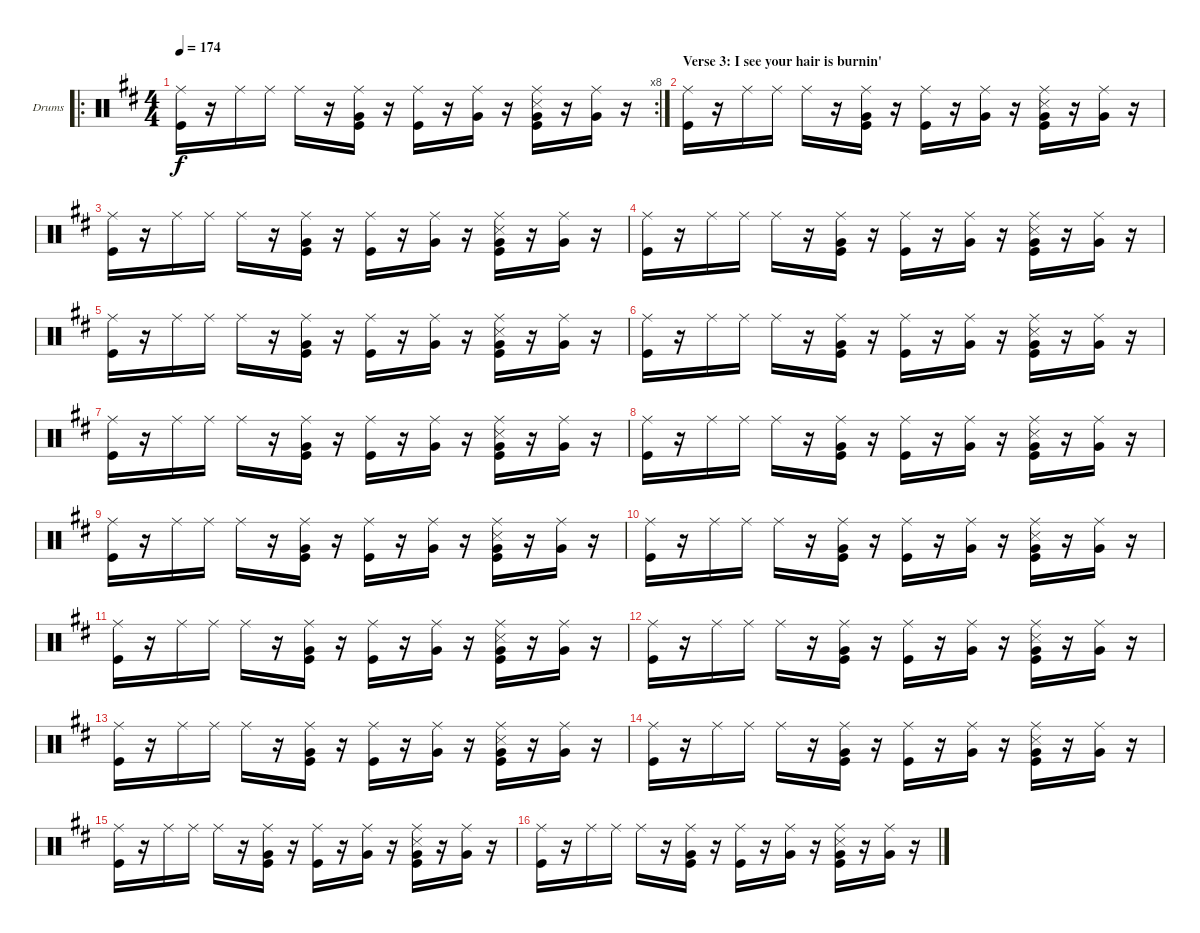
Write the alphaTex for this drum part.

\bracketExtendMode groupsimilarinstruments
\firstSystemTrackNameOrientation horizontal
\otherSystemsTrackNameOrientation horizontal
\track ("Drumkit" "Drums") {instrument percussion}
\staff {score}
\articulation defaults
\ro
\rc 8
\ts (4 4)
\tempo 174
\clef neutral
\scale
0.360437
\ks d
("Kick (hit)" "Ride (middle)").16{dy f} r.16 "Ride (middle)".16 "Ride (middle)".16 "Ride (middle)".16 r.16 ("Very Low Tom (hit)" "Kick (hit)" "Ride (middle)").16 r.16 ("Kick (hit)" "Ride (middle)").16 r.16 ("Very Low Tom (hit)" "Ride (middle)").16 r.16 ("Very Low Tom (hit)" "Kick (hit)" "Snare (side stick) 3" "Ride (middle)").16 r.16 ("Very Low Tom (hit)" "Ride (middle)").16 r.16 |
\section ("" "Verse 3: I see your hair is burnin'")
\scale
0.338592 ("Kick (hit)" "Ride (middle)").16 r.16 "Ride (middle)".16 "Ride (middle)".16 "Ride (middle)".16 r.16 ("Very Low Tom (hit)" "Kick (hit)" "Ride (middle)").16 r.16 ("Kick (hit)" "Ride (middle)").16 r.16 ("Very Low Tom (hit)" "Ride (middle)").16 r.16 ("Very Low Tom (hit)" "Kick (hit)" "Snare (side stick) 3" "Ride (middle)").16 r.16 ("Very Low Tom (hit)" "Ride (middle)").16 r.16 |
\scale
0.333333 ("Kick (hit)" "Ride (middle)").16 r.16 "Ride (middle)".16 "Ride (middle)".16 "Ride (middle)".16 r.16 ("Very Low Tom (hit)" "Kick (hit)" "Ride (middle)").16 r.16 ("Kick (hit)" "Ride (middle)").16 r.16 ("Very Low Tom (hit)" "Ride (middle)").16 r.16 ("Very Low Tom (hit)" "Kick (hit)" "Snare (side stick) 3" "Ride (middle)").16 r.16 ("Very Low Tom (hit)" "Ride (middle)").16 r.16 |
\scale
0.333333 ("Kick (hit)" "Ride (middle)").16 r.16 "Ride (middle)".16 "Ride (middle)".16 "Ride (middle)".16 r.16 ("Very Low Tom (hit)" "Kick (hit)" "Ride (middle)").16 r.16 ("Kick (hit)" "Ride (middle)").16 r.16 ("Very Low Tom (hit)" "Ride (middle)").16 r.16 ("Very Low Tom (hit)" "Kick (hit)" "Snare (side stick) 3" "Ride (middle)").16 r.16 ("Very Low Tom (hit)" "Ride (middle)").16 r.16 |
\scale
0.333333 ("Kick (hit)" "Ride (middle)").16 r.16 "Ride (middle)".16 "Ride (middle)".16 "Ride (middle)".16 r.16 ("Very Low Tom (hit)" "Kick (hit)" "Ride (middle)").16 r.16 ("Kick (hit)" "Ride (middle)").16 r.16 ("Very Low Tom (hit)" "Ride (middle)").16 r.16 ("Very Low Tom (hit)" "Kick (hit)" "Snare (side stick) 3" "Ride (middle)").16 r.16 ("Very Low Tom (hit)" "Ride (middle)").16 r.16 |
\scale
0.333333 ("Kick (hit)" "Ride (middle)").16 r.16 "Ride (middle)".16 "Ride (middle)".16 "Ride (middle)".16 r.16 ("Very Low Tom (hit)" "Kick (hit)" "Ride (middle)").16 r.16 ("Kick (hit)" "Ride (middle)").16 r.16 ("Very Low Tom (hit)" "Ride (middle)").16 r.16 ("Very Low Tom (hit)" "Kick (hit)" "Snare (side stick) 3" "Ride (middle)").16 r.16 ("Very Low Tom (hit)" "Ride (middle)").16 r.16 |
\scale
0.333333 ("Kick (hit)" "Ride (middle)").16 r.16 "Ride (middle)".16 "Ride (middle)".16 "Ride (middle)".16 r.16 ("Very Low Tom (hit)" "Kick (hit)" "Ride (middle)").16 r.16 ("Kick (hit)" "Ride (middle)").16 r.16 ("Very Low Tom (hit)" "Ride (middle)").16 r.16 ("Very Low Tom (hit)" "Kick (hit)" "Snare (side stick) 3" "Ride (middle)").16 r.16 ("Very Low Tom (hit)" "Ride (middle)").16 r.16 |
\scale
0.333333 ("Kick (hit)" "Ride (middle)").16 r.16 "Ride (middle)".16 "Ride (middle)".16 "Ride (middle)".16 r.16 ("Very Low Tom (hit)" "Kick (hit)" "Ride (middle)").16 r.16 ("Kick (hit)" "Ride (middle)").16 r.16 ("Very Low Tom (hit)" "Ride (middle)").16 r.16 ("Very Low Tom (hit)" "Kick (hit)" "Snare (side stick) 3" "Ride (middle)").16 r.16 ("Very Low Tom (hit)" "Ride (middle)").16 r.16 |
\scale
0.333333 ("Kick (hit)" "Ride (middle)").16 r.16 "Ride (middle)".16 "Ride (middle)".16 "Ride (middle)".16 r.16 ("Very Low Tom (hit)" "Kick (hit)" "Ride (middle)").16 r.16 ("Kick (hit)" "Ride (middle)").16 r.16 ("Very Low Tom (hit)" "Ride (middle)").16 r.16 ("Very Low Tom (hit)" "Kick (hit)" "Snare (side stick) 3" "Ride (middle)").16 r.16 ("Very Low Tom (hit)" "Ride (middle)").16 r.16 |
\scale
0.333333 ("Kick (hit)" "Ride (middle)").16 r.16 "Ride (middle)".16 "Ride (middle)".16 "Ride (middle)".16 r.16 ("Very Low Tom (hit)" "Kick (hit)" "Ride (middle)").16 r.16 ("Kick (hit)" "Ride (middle)").16 r.16 ("Very Low Tom (hit)" "Ride (middle)").16 r.16 ("Very Low Tom (hit)" "Kick (hit)" "Snare (side stick) 3" "Ride (middle)").16 r.16 ("Very Low Tom (hit)" "Ride (middle)").16 r.16 |
\scale
0.333333 ("Kick (hit)" "Ride (middle)").16 r.16 "Ride (middle)".16 "Ride (middle)".16 "Ride (middle)".16 r.16 ("Very Low Tom (hit)" "Kick (hit)" "Ride (middle)").16 r.16 ("Kick (hit)" "Ride (middle)").16 r.16 ("Very Low Tom (hit)" "Ride (middle)").16 r.16 ("Very Low Tom (hit)" "Kick (hit)" "Snare (side stick) 3" "Ride (middle)").16 r.16 ("Very Low Tom (hit)" "Ride (middle)").16 r.16 |
\scale
0.333333 ("Kick (hit)" "Ride (middle)").16 r.16 "Ride (middle)".16 "Ride (middle)".16 "Ride (middle)".16 r.16 ("Very Low Tom (hit)" "Kick (hit)" "Ride (middle)").16 r.16 ("Kick (hit)" "Ride (middle)").16 r.16 ("Very Low Tom (hit)" "Ride (middle)").16 r.16 ("Very Low Tom (hit)" "Kick (hit)" "Snare (side stick) 3" "Ride (middle)").16 r.16 ("Very Low Tom (hit)" "Ride (middle)").16 r.16 |
\scale
0.333333 ("Kick (hit)" "Ride (middle)").16 r.16 "Ride (middle)".16 "Ride (middle)".16 "Ride (middle)".16 r.16 ("Very Low Tom (hit)" "Kick (hit)" "Ride (middle)").16 r.16 ("Kick (hit)" "Ride (middle)").16 r.16 ("Very Low Tom (hit)" "Ride (middle)").16 r.16 ("Very Low Tom (hit)" "Kick (hit)" "Snare (side stick) 3" "Ride (middle)").16 r.16 ("Very Low Tom (hit)" "Ride (middle)").16 r.16 |
\scale
0.333333 ("Kick (hit)" "Ride (middle)").16 r.16 "Ride (middle)".16 "Ride (middle)".16 "Ride (middle)".16 r.16 ("Very Low Tom (hit)" "Kick (hit)" "Ride (middle)").16 r.16 ("Kick (hit)" "Ride (middle)").16 r.16 ("Very Low Tom (hit)" "Ride (middle)").16 r.16 ("Very Low Tom (hit)" "Kick (hit)" "Snare (side stick) 3" "Ride (middle)").16 r.16 ("Very Low Tom (hit)" "Ride (middle)").16 r.16 |
\scale
0.333333 ("Kick (hit)" "Ride (middle)").16 r.16 "Ride (middle)".16 "Ride (middle)".16 "Ride (middle)".16 r.16 ("Very Low Tom (hit)" "Kick (hit)" "Ride (middle)").16 r.16 ("Kick (hit)" "Ride (middle)").16 r.16 ("Very Low Tom (hit)" "Ride (middle)").16 r.16 ("Very Low Tom (hit)" "Kick (hit)" "Snare (side stick) 3" "Ride (middle)").16 r.16 ("Very Low Tom (hit)" "Ride (middle)").16 r.16 |
\scale
0.333333 ("Kick (hit)" "Ride (middle)").16 r.16 "Ride (middle)".16 "Ride (middle)".16 "Ride (middle)".16 r.16 ("Very Low Tom (hit)" "Kick (hit)" "Ride (middle)").16 r.16 ("Kick (hit)" "Ride (middle)").16 r.16 ("Very Low Tom (hit)" "Ride (middle)").16 r.16 ("Very Low Tom (hit)" "Kick (hit)" "Snare (side stick) 3" "Ride (middle)").16 r.16 ("Very Low Tom (hit)" "Ride (middle)").16 r.16
